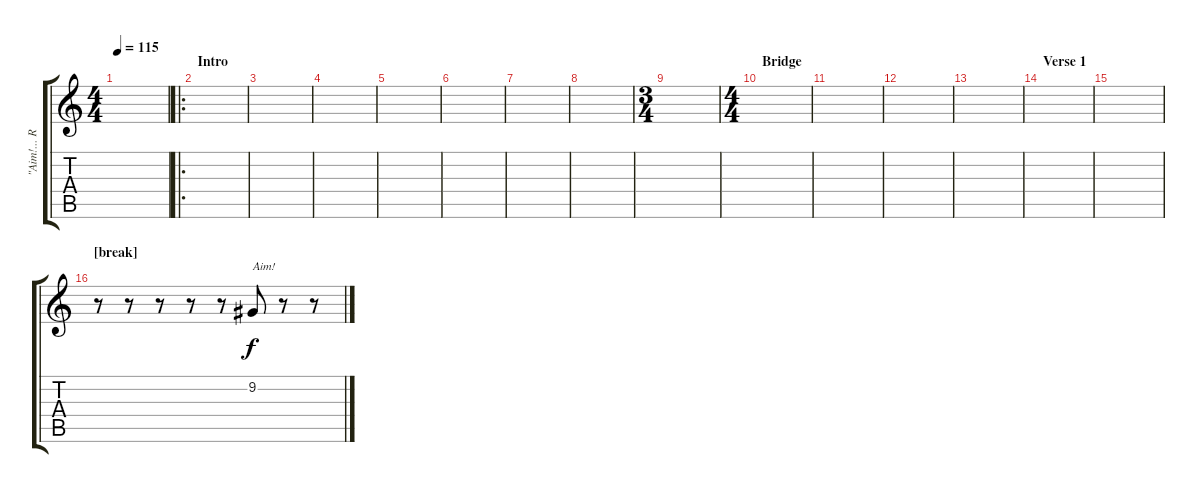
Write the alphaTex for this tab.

\track ("\"Aim!... Reload!\"" "\"Aim!... R") {instrument cello}
\staff {score tabs}
\tuning (E4 B3 G3 D3 A2 E2) {hide}
\ts (4 4)
\tempo 115
\clef g2
\ks c
|
\ro
\section ("" "Intro")
|
|
|
|
|
|
|
\ts (3 4)
|
\ts (4 4)
\section ("" "Bridge")
|
|
|
|
\section ("" "Verse 1")
|
|
\section ("" "[break]")
r.8 r.8 r.8 r.8 r.8 9.2.8{txt "Aim!" balance 4} r.8 r.8
